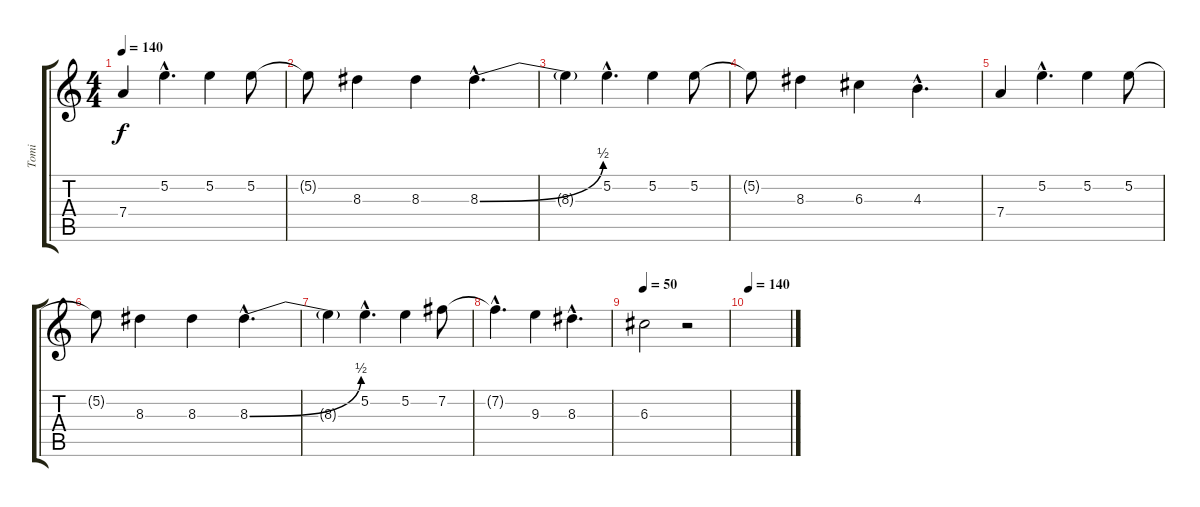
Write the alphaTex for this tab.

\track ("Tomi" "Tomi") {instrument distortionguitar}
\staff {score tabs}
\tuning (E4 B3 G3 D3 A2 E2) {hide}
\ts (4 4)
\tempo 140
\clef g2
\ks c
7.4.4{dy f} 5.2{hac}.4{d} 5.2.4 5.2.8 |
5.2{t}.8 8.3.4 8.3.4 8.3{be (bend 0 0 60 2) hac}.4{d} |
8.3{t}.4 5.2{hac}.4{d} 5.2.4 5.2.8 |
5.2{t}.8 8.3.4 6.3.4 4.3{hac}.4{d} |
7.4.4 5.2{hac}.4{d} 5.2.4 5.2.8 |
5.2{t}.8 8.3.4 8.3.4 8.3{be (bend 0 0 60 2) hac}.4{d} |
8.3{t}.4 5.2{hac}.4{d} 5.2.4 7.2.8 |
7.2{hac t}.4{d} 9.3.4 8.3{hac}.4{d} |
\tempo 50
6.3.2{volume 8} r.2 |
\tempo 140
